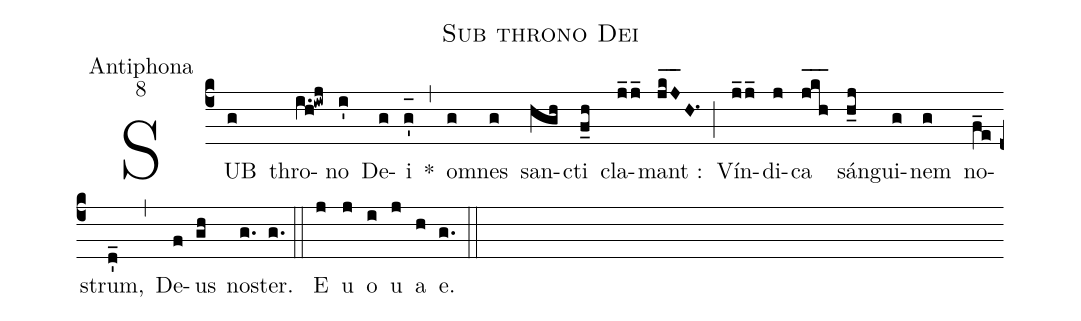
name:Sub throno Dei;
office-part:Antiphona;
mode:8;
%%
(c4) SUB(g) thro(i.h!iwj)no(i') De(g)i(g'_[oh:h]) *(,) o(g)mnes(g) san(hgh)cti(f_h) cla(j_2j_)mant :(jk_[hl:1]J_[hl:1]H.1) (;) Vín(j_2j_)di(j)ca(j_[hl:1]k_[hl:1]h_[hl:1]) sán(h_j)gui(g)nem(g) no(f_e)strum,(d'_) (,) De(f)us(gh) no(g.)ster.(g.) (::) <eu>E(j) u(j) o(i) u(j) a(h) e.</eu>(g.) (::)
